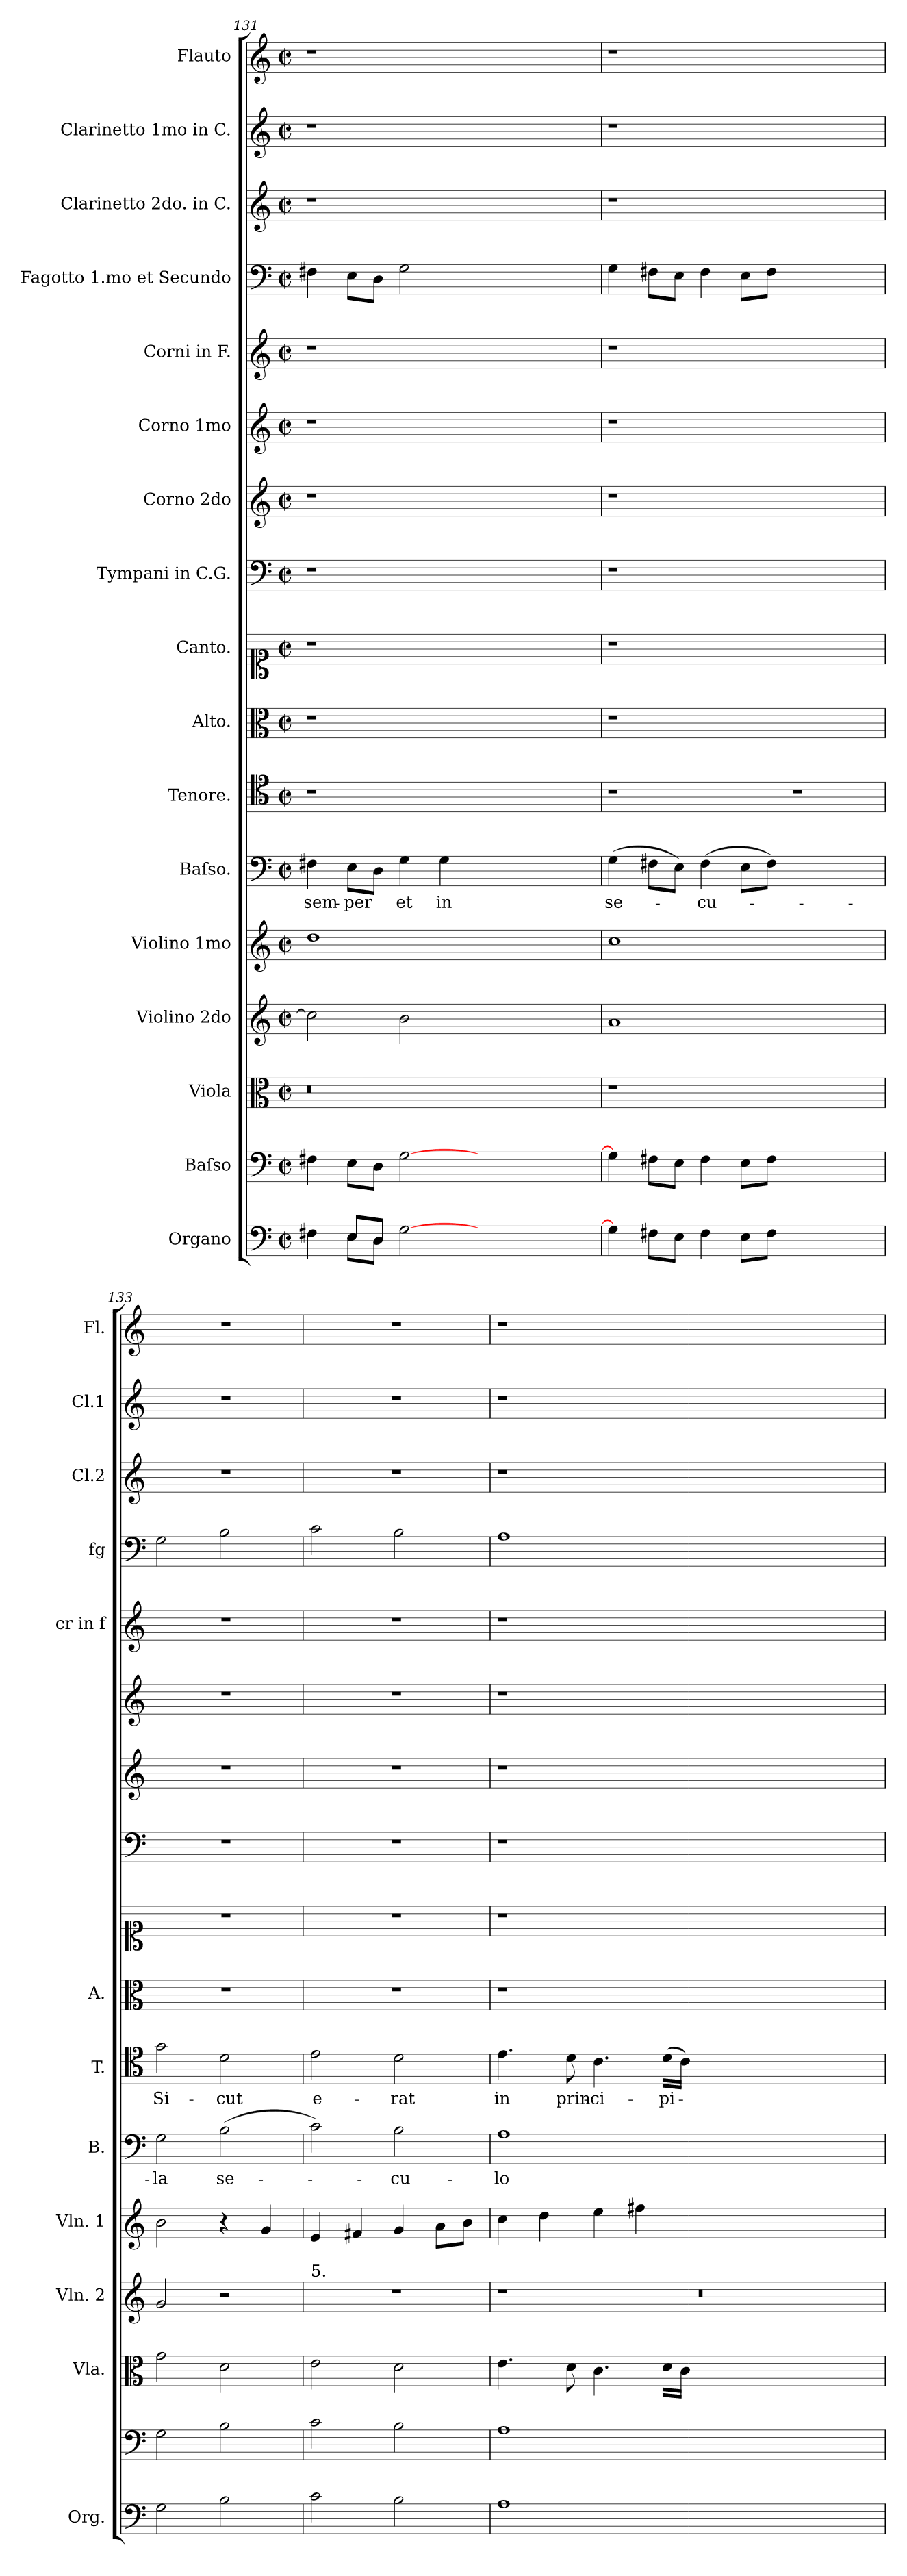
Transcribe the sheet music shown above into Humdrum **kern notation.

**kern	**kern	**kern	**kern	**kern	**kern	**text	**kern	**text	**kern	**kern	**kern	**kern	**kern	**kern	**kern	**kern	**kern	**kern
*part17	*part16	*part15	*part14	*part13	*part12	*part12	*part11	*part11	*part10	*part9	*part8	*part7	*part6	*part5	*part4	*part3	*part2	*part1
*staff17	*staff16	*staff15	*staff14	*staff13	*staff12	*staff12	*staff11	*staff11	*staff10	*staff9	*staff8	*staff7	*staff6	*staff5	*staff4	*staff3	*staff2	*staff1
*I"Organo	*I"Baſso	*I"Viola	*I"Violino 2do	*I"Violino 1mo	*I"Baſso.	*	*I"Tenore.	*	*I"Alto.	*I"Canto.	*I"Tympani in C.G.	*I"Corno 2do	*I"Corno 1mo	*I"Corni in F.	*I"Fagotto 1.mo et Secundo	*I"Clarinetto 2do. in C.	*I"Clarinetto 1mo in C.	*I"Flauto
*I'Org.	*	*I'Vla.	*I'Vln. 2	*I'Vln. 1	*I'B.	*	*I'T.	*	*I'A.	*	*	*	*	*I'cr in f	*I'fg	*I'Cl.2	*I'Cl.1	*I'Fl.
*clefF4	*clefF4	*clefC3	*clefG2	*clefG2	*clefF4	*	*clefC4	*	*clefC3	*clefC1	*clefF4	*clefG2	*clefG2	*clefG2	*clefF4	*clefG2	*clefG2	*clefG2
*	*	*	*	*	*	*	*	*	*	*	*	*	*	*ITrd4c7	*	*	*	*
*k[]	*k[]	*k[]	*k[]	*k[]	*k[]	*	*k[]	*	*k[]	*k[]	*k[]	*k[]	*k[]	*k[b-]	*k[]	*k[]	*k[]	*k[]
*M2/2	*M2/2	*M2/2	*M2/2	*M2/2	*M2/2	*	*M2/2	*	*M2/2	*M2/2	*M2/2	*M2/2	*M2/2	*M2/2	*M2/2	*M2/2	*M2/2	*M2/2
*met(c|)	*met(c|)	*met(c|)	*met(c|)	*met(c|)	*met(c|)	*	*met(c|)	*	*met(c|)	*met(c|)	*met(c|)	*met(c|)	*met(c|)	*met(c|)	*met(c|)	*met(c|)	*met(c|)	*met(c|)
=131	=131	=131	=131	=131	=131	=131	=131	=131	=131	=131	=131	=131	=131	=131	=131	=131	=131	=131
*^	*	*	*	*	*	*	*	*	*	*	*	*	*	*	*	*	*	*
4F#X\	4ryy	4F#X\	0r	2cc\]	1dd\	4F#X\	sem-	1r	.	1r	1r	1r	1r	1r	1r	4F#X\	1r	1r	1r
8E/L	8E\L	8E\L	.	.	.	8E\L	-per	.	.	.	.	.	.	.	.	8E\L	.	.	.
8D/J	8D\J	8D\J	.	.	.	8D\J	.	.	.	.	.	.	.	.	.	8D\J	.	.	.
[2G\	1ryy	[2G\	.	2b\	.	4G\	et	.	.	.	.	.	.	.	.	2G\	.	.	.
.	.	.	.	.	.	4G\	in	.	.	.	.	.	.	.	.	.	.	.	.
1ryy	.	1ryy	.	1ryy	1ryy	1ryy	.	1ryy	.	1ryy	1ryy	1ryy	1ryy	1ryy	1ryy	1ryy	1ryy	1ryy	1ryy
.	2ryy	.	.	.	.	.	.	.	.	.	.	.	.	.	.	.	.	.	.
*v	*v	*	*	*	*	*	*	*	*	*	*	*	*	*	*	*	*	*	*
=132	=132	=132	=132	=132	=132	=132	=132	=132	=132	=132	=132	=132	=132	=132	=132	=132	=132	=132
4G\]	4G\]	1r	1a/	1cc\	(4G\	se-	1r	.	1r	1r	1r	1r	1r	1r	4G\	1r	1r	1r
8F#X\L	8F#X\L	.	.	.	8F#X\L	.	.	.	.	.	.	.	.	.	8F#X\L	.	.	.
8E\J	8E\J	.	.	.	8E\J)	.	.	.	.	.	.	.	.	.	8E\J	.	.	.
4F#\	4F#\	.	.	.	(4F#\	-cu-	.	.	.	.	.	.	.	.	4F#\	.	.	.
8E\L	8E\L	.	.	.	8E\L	.	.	.	.	.	.	.	.	.	8E\L	.	.	.
8F#\J	8F#\J	.	.	.	8F#\J)	.	.	.	.	.	.	.	.	.	8F#\J	.	.	.
1ryy	1ryy	1ryy	1ryy	1ryy	1ryy	.	1r	.	1ryy	1ryy	1ryy	1ryy	1ryy	1ryy	1ryy	1ryy	1ryy	1ryy
=133	=133	=133	=133	=133	=133	=133	=133	=133	=133	=133	=133	=133	=133	=133	=133	=133	=133	=133
2G\	2G\	2g\	2g/	2b\	2G\	-la	2g\	Si-	1r	1r	1r	1r	1r	1r	2G\	1r	1r	1r
2B\	2B\	2d\	2r	4r	(2B\	se-	2d\	-cut	.	.	.	.	.	.	2B\	.	.	.
.	.	.	.	4g/	.	.	.	.	.	.	.	.	.	.	.	.	.	.
=134	=134	=134	=134	=134	=134	=134	=134	=134	=134	=134	=134	=134	=134	=134	=134	=134	=134	=134
!	!	!	!LO:TX:a:t=5.	!	!	!	!	!	!	!	!	!	!	!	!	!	!	!
2c\	2c\	2e\	1r	4e/	2c\)	.	2e\	e-	1r	1r	1r	1r	1r	1r	2c\	1r	1r	1r
.	.	.	.	4f#X/	.	.	.	.	.	.	.	.	.	.	.	.	.	.
2B\	2B\	2d\	.	4g/	2B\	-cu-	2d\	-rat	.	.	.	.	.	.	2B\	.	.	.
.	.	.	.	8a\L	.	.	.	.	.	.	.	.	.	.	.	.	.	.
.	.	.	.	8b\J	.	.	.	.	.	.	.	.	.	.	.	.	.	.
=135	=135	=135	=135	=135	=135	=135	=135	=135	=135	=135	=135	=135	=135	=135	=135	=135	=135	=135
1A\	1A\	4.e\	1r	4cc\	1A\	-lo-	4.e\	in	1r	1r	1r	1r	1r	1r	1A\	1r	1r	1r
.	.	.	.	4dd\	.	.	.	.	.	.	.	.	.	.	.	.	.	.
.	.	8d\	.	.	.	.	8d\	prin-	.	.	.	.	.	.	.	.	.	.
.	.	4.c\	.	4ee\	.	.	4.c\	-ci-	.	.	.	.	.	.	.	.	.	.
.	.	.	.	4ff#X\	.	.	.	.	.	.	.	.	.	.	.	.	.	.
.	.	16d\LL	.	.	.	.	(16d\LL	-pi-	.	.	.	.	.	.	.	.	.	.
.	.	16c\JJ	.	.	.	.	16c\JJ)	.	.	.	.	.	.	.	.	.	.	.
0.ryy	0.ryy	0.ryy	0.r	0.ryy	0.ryy	.	0.ryy	.	0.ryy	0.ryy	0.ryy	0.ryy	0.ryy	0.ryy	0.ryy	0.ryy	0.ryy	0.ryy
=	=	=	=	=	=	=	=	=	=	=	=	=	=	=	=	=	=	=
*-	*-	*-	*-	*-	*-	*-	*-	*-	*-	*-	*-	*-	*-	*-	*-	*-	*-	*-
